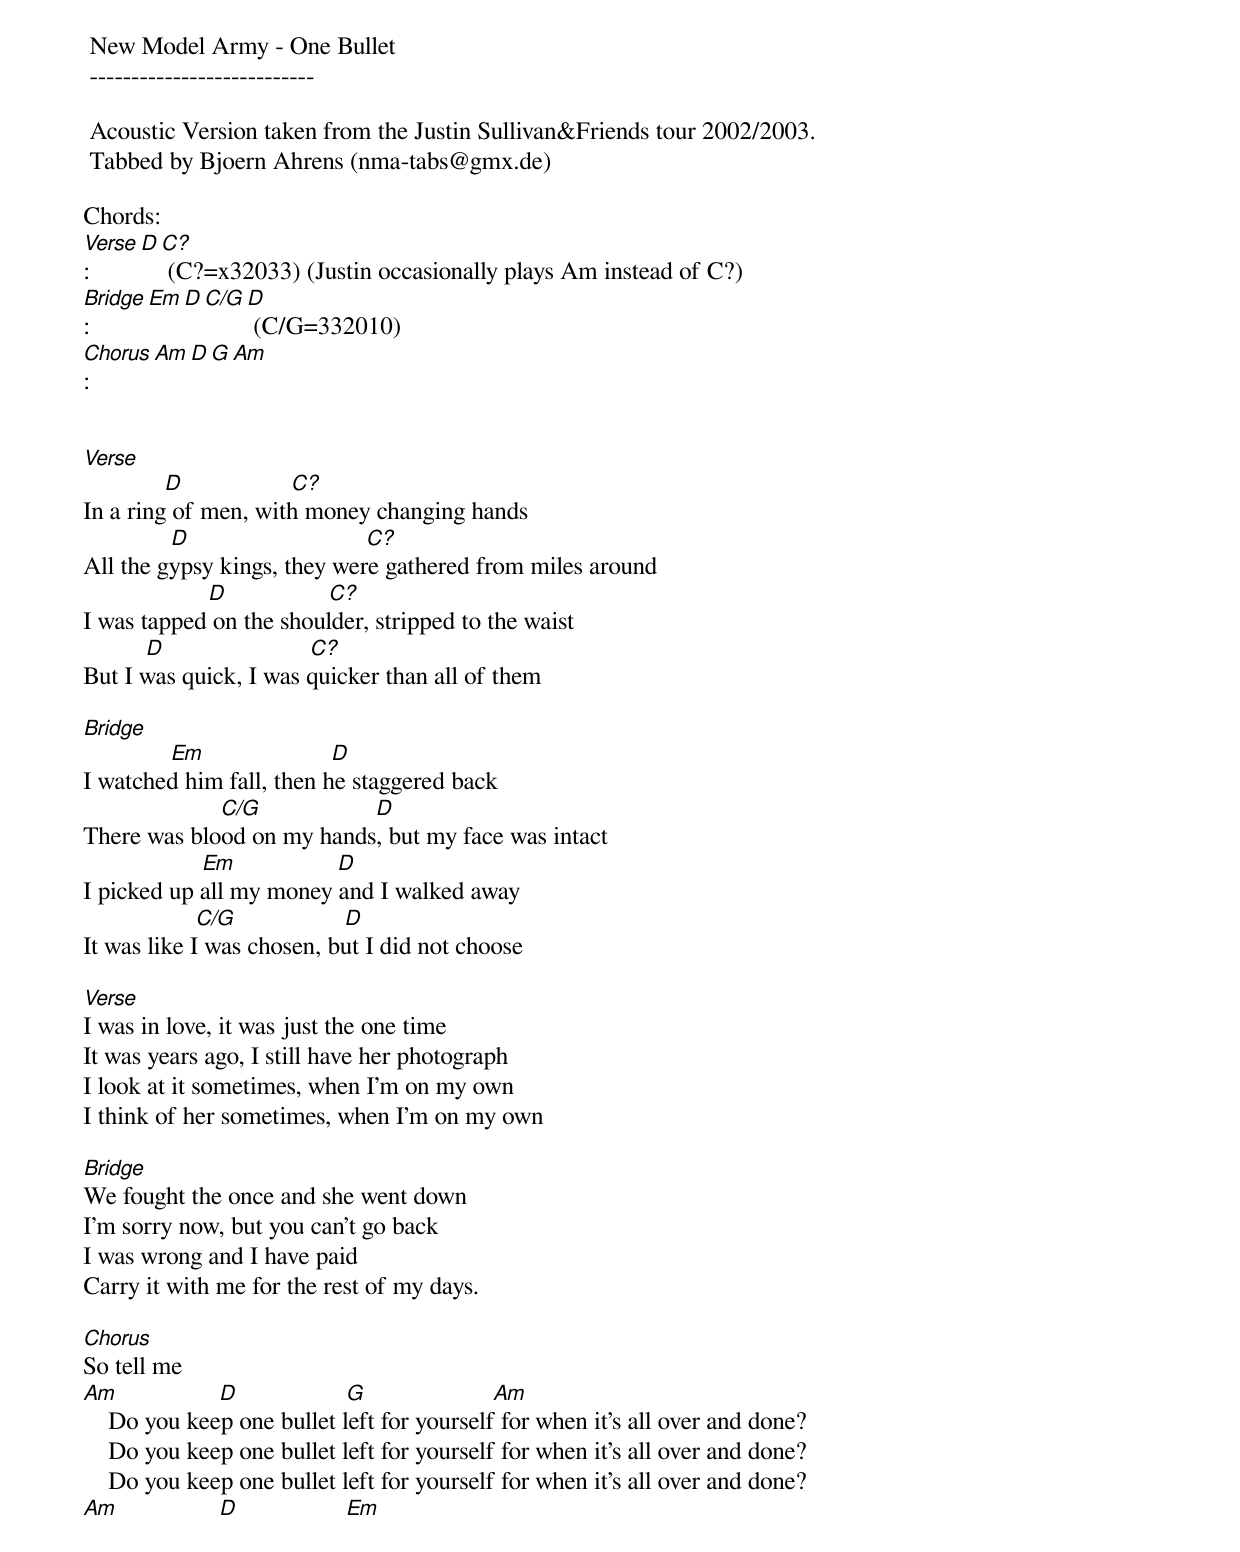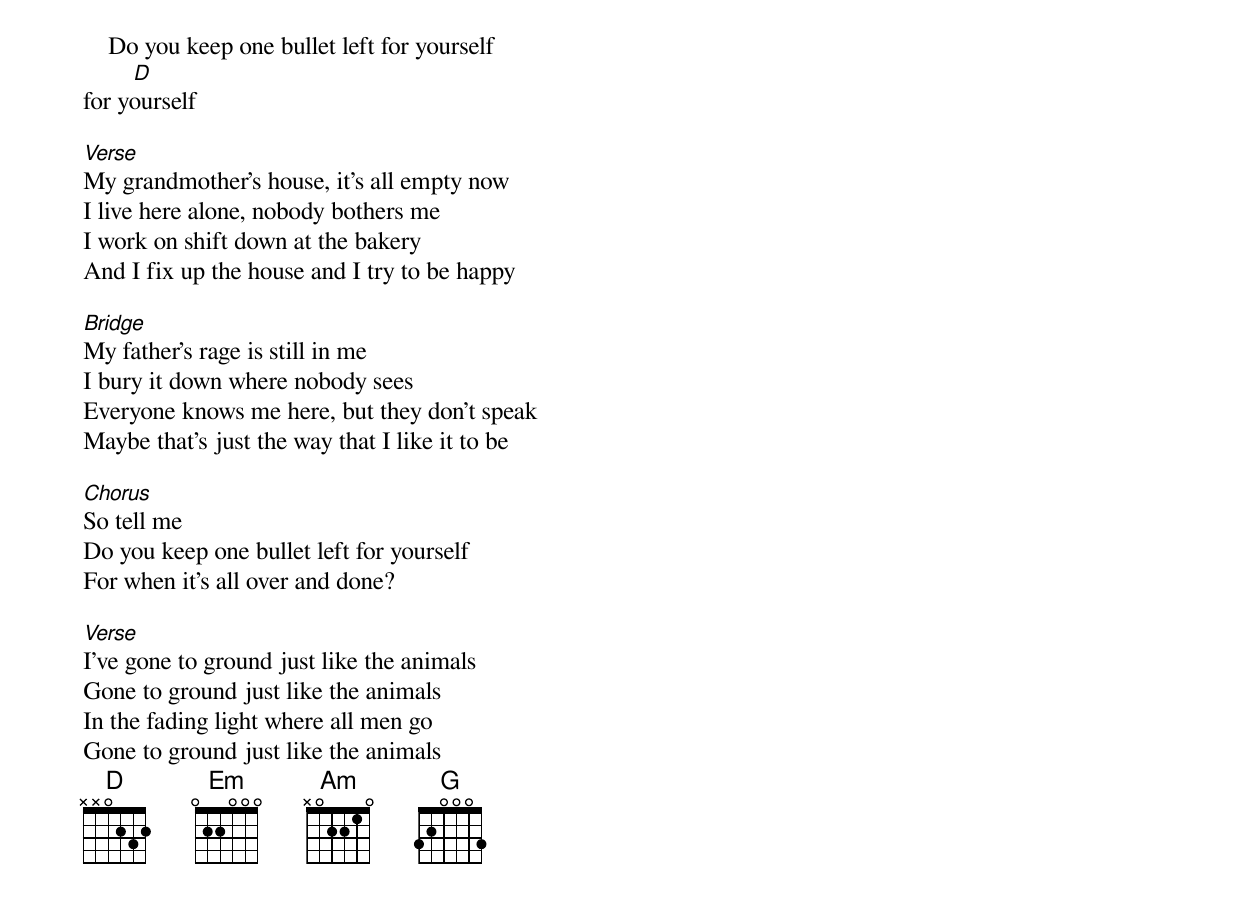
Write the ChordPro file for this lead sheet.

 New Model Army - One Bullet
 ---------------------------

 Acoustic Version taken from the Justin Sullivan&Friends tour 2002/2003.
 Tabbed by Bjoern Ahrens (nma-tabs@gmx.de)

Chords:
[Verse]:  [D][C?] (C?=x32033) (Justin occasionally plays Am instead of C?)
[Bridge]: [Em][D][C/G][D] (C/G=332010)
[Chorus]: [Am][D][G][Am]


[Verse]
             [D]                 [C?]
In a ring of men, with money changing hands
              [D]                            [C?]
All the gypsy kings, they were gathered from miles around
                    [D]                [C?]
I was tapped on the shoulder, stripped to the waist
          [D]                       [C?]
But I was quick, I was quicker than all of them

[Bridge]
              [Em]                    [D]
I watched him fall, then he staggered back
                      [C/G]                  [D]
There was blood on my hands, but my face was intact
                   [Em]                [D]
I picked up all my money and I walked away
                  [C/G]                 [D]
It was like I was chosen, but I did not choose

[Verse]
I was in love, it was just the one time
It was years ago, I still have her photograph
I look at it sometimes, when I’m on my own
I think of her sometimes, when I’m on my own

[Bridge]
We fought the once and she went down
I’m sorry now, but you can’t go back
I was wrong and I have paid
Carry it with me for the rest of my days.

[Chorus]
So tell me
[Am]                [D]                 [G]                    [Am]
    Do you keep one bullet left for yourself for when it’s all over and done?
    Do you keep one bullet left for yourself for when it’s all over and done?
    Do you keep one bullet left for yourself for when it’s all over and done?
[Am]                [D]                 [Em]
    Do you keep one bullet left for yourself
        [D]
for yourself

[Verse]
My grandmother’s house, it’s all empty now
I live here alone, nobody bothers me
I work on shift down at the bakery
And I fix up the house and I try to be happy

[Bridge]
My father’s rage is still in me
I bury it down where nobody sees
Everyone knows me here, but they don’t speak
Maybe that’s just the way that I like it to be

[Chorus]
So tell me
Do you keep one bullet left for yourself
For when it’s all over and done?

[Verse]
I’ve gone to ground just like the animals
Gone to ground just like the animals
In the fading light where all men go
Gone to ground just like the animals
